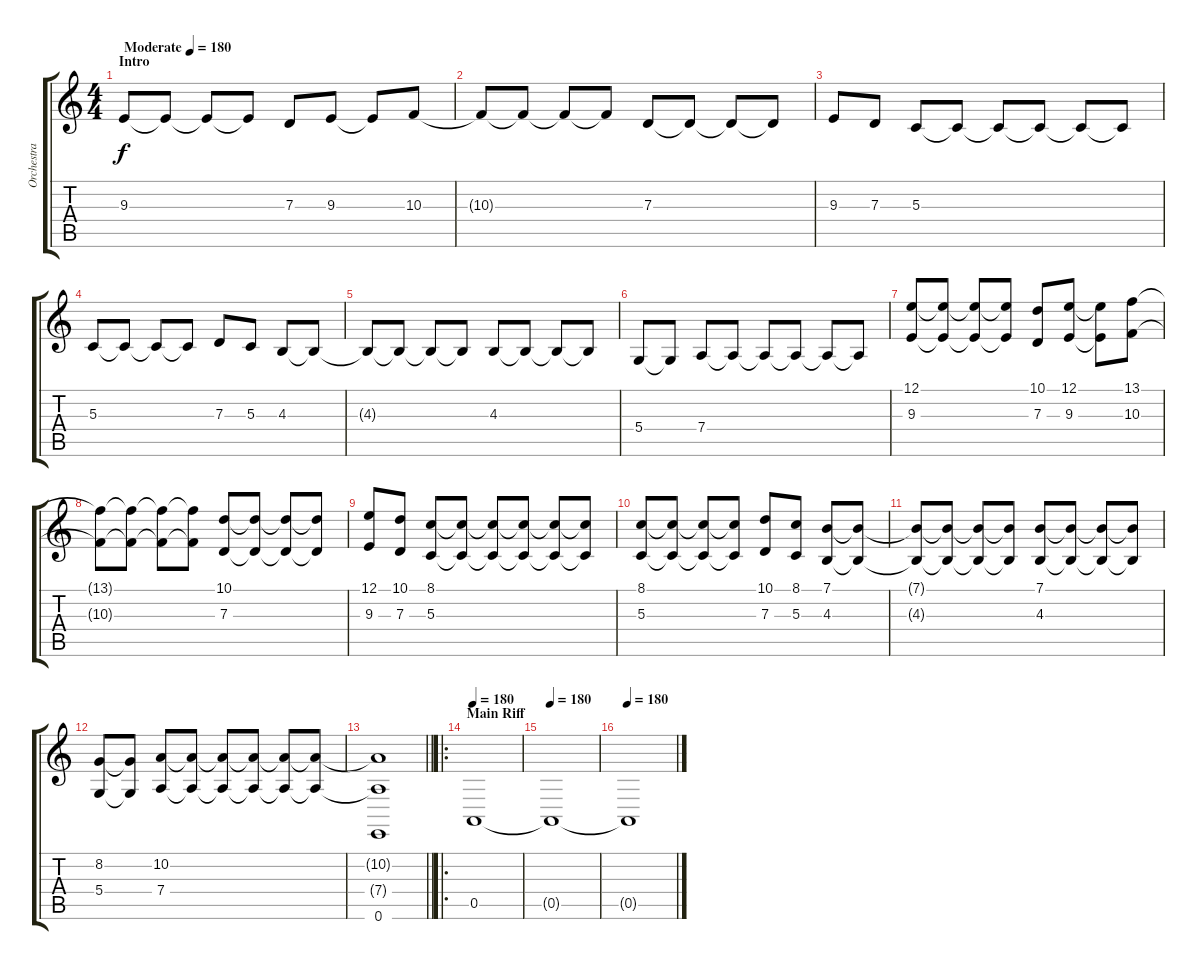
\track ("Orchestra 2" "Orchestra ") {instrument stringensemble1}
\staff {score tabs}
\tuning (E4 B3 G3 D3 A2 E2) {hide}
\ts (4 4)
\section ("" "Intro")
\tempo (180 "Moderate")
\tempo 80
\tempo 75
\tempo (180 "Moderate")
\clef g2
\ks c
9.3.8{dy f instrument stringensemble1} 9.3{t}.8 9.3{t}.8 9.3{t}.8 7.3.8 9.3.8 9.3{t}.8 10.3.8 |
10.3{t}.8 10.3{t}.8 10.3{t}.8 10.3{t}.8 7.3.8 7.3{t}.8 7.3{t}.8 7.3{t}.8 |
9.3.8 7.3.8 5.3.8 5.3{t}.8 5.3{t}.8 5.3{t}.8 5.3{t}.8 5.3{t}.8 |
5.3.8 5.3{t}.8 5.3{t}.8 5.3{t}.8 7.3.8 5.3.8 4.3.8 4.3{t}.8 |
4.3{t}.8 4.3{t}.8 4.3{t}.8 4.3{t}.8 4.3.8 4.3{t}.8 4.3{t}.8 4.3{t}.8 |
5.4.8 5.4{t}.8 7.4.8 7.4{t}.8 7.4{t}.8 7.4{t}.8 7.4{t}.8 7.4{t}.8 |
(12.1 9.3).8 (12.1{t} 9.3{t}).8 (12.1{t} 9.3{t}).8 (12.1{t} 9.3{t}).8 (10.1 7.3).8 (12.1 9.3).8 (12.1{t} 9.3{t}).8 (13.1 10.3).8 |
(13.1{t} 10.3{t}).8 (13.1{t} 10.3{t}).8 (13.1{t} 10.3{t}).8 (13.1{t} 10.3{t}).8 (10.1 7.3).8 (10.1{t} 7.3{t}).8 (10.1{t} 7.3{t}).8 (10.1{t} 7.3{t}).8 |
(12.1 9.3).8 (10.1 7.3).8 (8.1 5.3).8 (8.1{t} 5.3{t}).8 (8.1{t} 5.3{t}).8 (8.1{t} 5.3{t}).8 (8.1{t} 5.3{t}).8 (8.1{t} 5.3{t}).8 |
(8.1 5.3).8 (8.1{t} 5.3{t}).8 (8.1{t} 5.3{t}).8 (8.1{t} 5.3{t}).8 (10.1 7.3).8 (8.1 5.3).8 (7.1 4.3).8 (7.1{t} 4.3{t}).8 |
(7.1{t} 4.3{t}).8 (7.1{t} 4.3{t}).8 (7.1{t} 4.3{t}).8 (7.1{t} 4.3{t}).8 (7.1 4.3).8 (7.1{t} 4.3{t}).8 (7.1{t} 4.3{t}).8 (7.1{t} 4.3{t}).8 |
(8.2 5.4).8 (8.2{t} 5.4{t}).8 (10.2 7.4).8 (10.2{t} 7.4{t}).8 (10.2{t} 7.4{t}).8 (10.2{t} 7.4{t}).8 (10.2{t} 7.4{t}).8 (10.2{t} 7.4{t}).8 |
\barLineRight lightlight
(10.2{t} 7.4{t} 0.6).1 |
\ro
\section ("" "Main Riff")
\tempo 180
0.5.1 |
\tempo 180
0.5{t}.1 |
\tempo 180
0.5{t}.1
